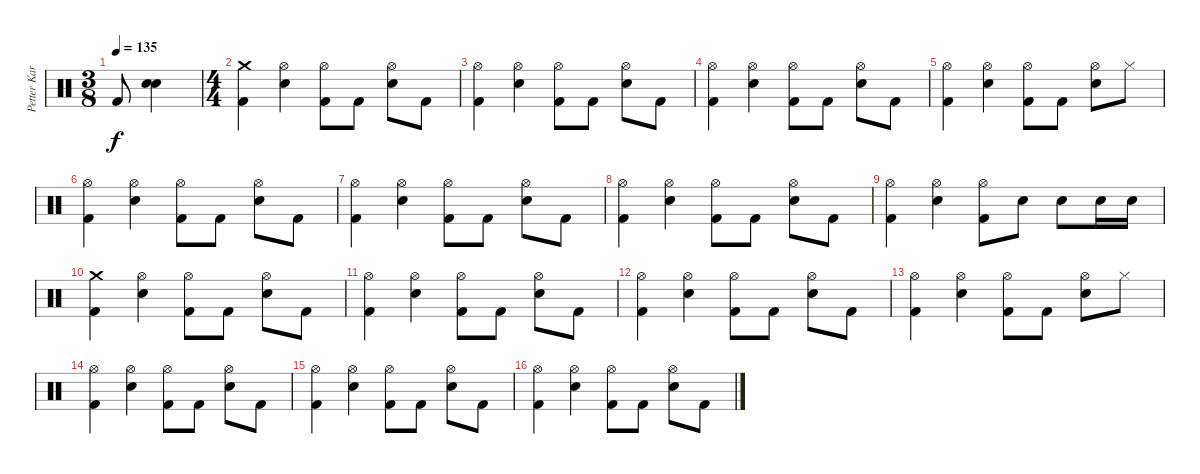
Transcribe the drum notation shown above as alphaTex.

\track ("Petter Karlsson" "Petter Kar") {instrument percussion}
\staff {score}
\articulation defaults
\ts (3 8)
\tempo 135
\clef neutral
\ks c "Kick (hit) 2".8{dy f}
("Snare (hit) 2" "Electric Snare (hit)").4 |
\ts (4 4)
("Crash medium (hit)" "Kick (hit) 2").4 ("Hi-Hat (open)" "Electric Snare (hit)").4 ("Hi-Hat (open)" "Kick (hit) 2").8 "Kick (hit) 2".8 ("Hi-Hat (open)" "Electric Snare (hit)").8 "Kick (hit) 2".8 |
("Hi-Hat (open)" "Kick (hit) 2").4 ("Hi-Hat (open)" "Electric Snare (hit)").4 ("Hi-Hat (open)" "Kick (hit) 2").8 "Kick (hit) 2".8 ("Hi-Hat (open)" "Electric Snare (hit)").8 "Kick (hit) 2".8 |
("Hi-Hat (open)" "Kick (hit) 2").4 ("Hi-Hat (open)" "Electric Snare (hit)").4 ("Hi-Hat (open)" "Kick (hit) 2").8 "Kick (hit) 2".8 ("Hi-Hat (open)" "Electric Snare (hit)").8 "Kick (hit) 2".8 |
("Hi-Hat (open)" "Kick (hit) 2").4 ("Hi-Hat (open)" "Electric Snare (hit)").4 ("Hi-Hat (open)" "Kick (hit) 2").8 "Kick (hit) 2".8 ("Hi-Hat (open)" "Electric Snare (hit)").8 "Hi-Hat (closed)".8 |
("Hi-Hat (open)" "Kick (hit) 2").4 ("Hi-Hat (open)" "Electric Snare (hit)").4 ("Hi-Hat (open)" "Kick (hit) 2").8 "Kick (hit) 2".8 ("Hi-Hat (open)" "Electric Snare (hit)").8 "Kick (hit) 2".8 |
("Hi-Hat (open)" "Kick (hit) 2").4 ("Hi-Hat (open)" "Electric Snare (hit)").4 ("Hi-Hat (open)" "Kick (hit) 2").8 "Kick (hit) 2".8 ("Hi-Hat (open)" "Electric Snare (hit)").8 "Kick (hit) 2".8 |
("Hi-Hat (open)" "Kick (hit) 2").4 ("Hi-Hat (open)" "Electric Snare (hit)").4 ("Hi-Hat (open)" "Kick (hit) 2").8 "Kick (hit) 2".8 ("Hi-Hat (open)" "Electric Snare (hit)").8 "Kick (hit) 2".8 |
("Hi-Hat (open)" "Kick (hit) 2").4 ("Hi-Hat (open)" "Electric Snare (hit)").4 ("Hi-Hat (open)" "Kick (hit) 2").8 "Electric Snare (hit)".8 "Electric Snare (hit)".8 "Electric Snare (hit)".16 "Electric Snare (hit)".16 |
("Crash medium (hit)" "Kick (hit) 2").4 ("Hi-Hat (open)" "Electric Snare (hit)").4 ("Hi-Hat (open)" "Kick (hit) 2").8 "Kick (hit) 2".8 ("Hi-Hat (open)" "Electric Snare (hit)").8 "Kick (hit) 2".8 |
("Hi-Hat (open)" "Kick (hit) 2").4 ("Hi-Hat (open)" "Electric Snare (hit)").4 ("Hi-Hat (open)" "Kick (hit) 2").8 "Kick (hit) 2".8 ("Hi-Hat (open)" "Electric Snare (hit)").8 "Kick (hit) 2".8 |
("Hi-Hat (open)" "Kick (hit) 2").4 ("Hi-Hat (open)" "Electric Snare (hit)").4 ("Hi-Hat (open)" "Kick (hit) 2").8 "Kick (hit) 2".8 ("Hi-Hat (open)" "Electric Snare (hit)").8 "Kick (hit) 2".8 |
("Hi-Hat (open)" "Kick (hit) 2").4 ("Hi-Hat (open)" "Electric Snare (hit)").4 ("Hi-Hat (open)" "Kick (hit) 2").8 "Kick (hit) 2".8 ("Hi-Hat (open)" "Electric Snare (hit)").8 "Hi-Hat (closed)".8 |
("Hi-Hat (open)" "Kick (hit) 2").4 ("Hi-Hat (open)" "Electric Snare (hit)").4 ("Hi-Hat (open)" "Kick (hit) 2").8 "Kick (hit) 2".8 ("Hi-Hat (open)" "Electric Snare (hit)").8 "Kick (hit) 2".8 |
("Hi-Hat (open)" "Kick (hit) 2").4 ("Hi-Hat (open)" "Electric Snare (hit)").4 ("Hi-Hat (open)" "Kick (hit) 2").8 "Kick (hit) 2".8 ("Hi-Hat (open)" "Electric Snare (hit)").8 "Kick (hit) 2".8 |
("Hi-Hat (open)" "Kick (hit) 2").4 ("Hi-Hat (open)" "Electric Snare (hit)").4 ("Hi-Hat (open)" "Kick (hit) 2").8 "Kick (hit) 2".8 ("Hi-Hat (open)" "Electric Snare (hit)").8 "Kick (hit) 2".8
